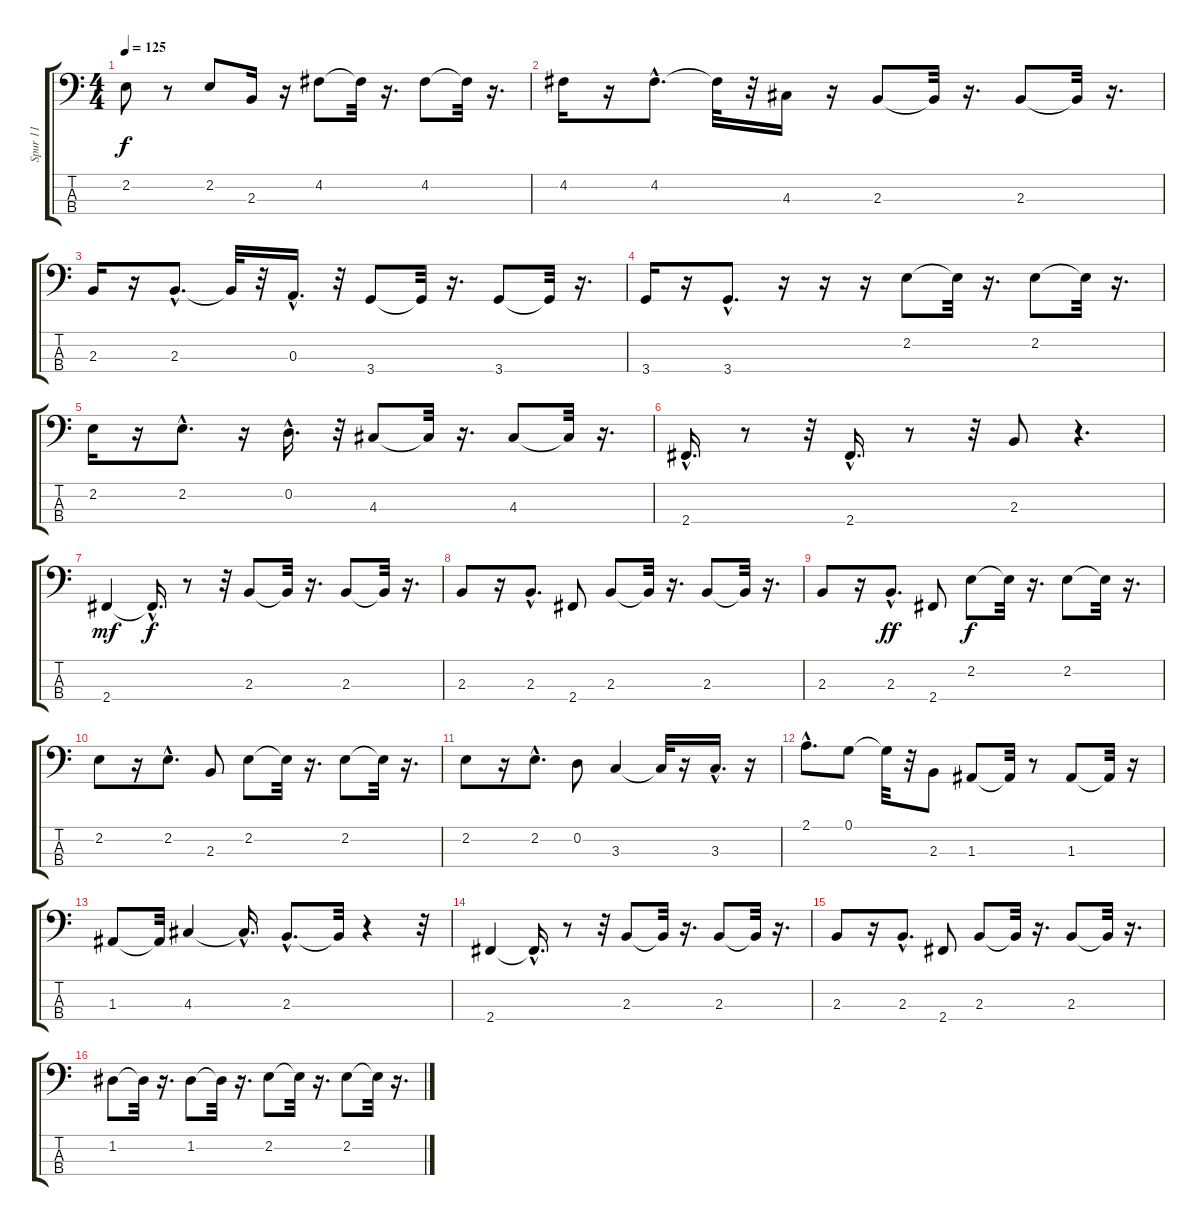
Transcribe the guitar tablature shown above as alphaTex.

\track ("Spur 11" "Spur 11") {instrument electricbassfinger}
\staff {score tabs}
\tuning (G2 D2 A1 E1) {hide}
\ts (4 4)
\tempo 125
\clef f4
\ks c
2.2.8{dy f} r.8 2.2.8 2.3.16 r.16 4.2.8 4.2{t}.32 r.16{d} 4.2.8 4.2{t}.32 r.16{d} |
4.2.16 r.16 4.2{hac}.8{d} 4.2{t}.32 r.32 4.3.16 r.16 2.3.8 2.3{t}.32 r.16{d} 2.3.8 2.3{t}.32 r.16{d} |
2.3.16 r.16 2.3{hac}.8{d} 2.3{t}.32 r.32 0.3{hac}.16{d} r.32 3.4.8 3.4{t}.32 r.16{d} 3.4.8 3.4{t}.32 r.16{d} |
3.4.16 r.16 3.4{hac}.8{d} r.16 r.16 r.16 2.2.8 2.2{t}.32 r.16{d} 2.2.8 2.2{t}.32 r.16{d} |
2.2.16 r.16 2.2{hac}.8{d} r.16 0.2{hac}.16{d} r.32 4.3.8 4.3{t}.32 r.16{d} 4.3.8 4.3{t}.32 r.16{d} |
2.4{hac}.16{d} r.8 r.32 2.4{hac}.16{d} r.8 r.32 2.3.8 r.4{d} |
2.4.4{dy mf} 2.4{hac t}.16{d dy f} r.8 r.32 2.3.8 2.3{t}.32 r.16{d} 2.3.8 2.3{t}.32 r.16{d} |
2.3.8 r.16 2.3{hac}.8{d} 2.4.8 2.3.8 2.3{t}.32 r.16{d} 2.3.8 2.3{t}.32 r.16{d} |
2.3.8 r.16 2.3{hac}.8{d dy ff} 2.4.8 2.2.8{dy f} 2.2{t}.32 r.16{d} 2.2.8 2.2{t}.32 r.16{d} |
2.2.8 r.16 2.2{hac}.8{d} 2.3.8 2.2.8 2.2{t}.32 r.16{d} 2.2.8 2.2{t}.32 r.16{d} |
2.2.8 r.16 2.2{hac}.8{d} 0.2.8 3.3.4 3.3{t}.32 r.16 3.3{hac}.16{d} r.16 |
2.1{hac}.8{d} 0.1.8 0.1{t}.32 r.32 2.3.8 1.3.8 1.3{t}.32 r.8 1.3.8 1.3{t}.32 r.16 |
1.3.8 1.3{t}.32 4.3.4 4.3{hac t}.16{d} 2.3{hac}.8{d} 2.3{t}.32 r.4 r.32 |
2.4.4 2.4{hac t}.16{d} r.8 r.32 2.3.8 2.3{t}.32 r.16{d} 2.3.8 2.3{t}.32 r.16{d} |
2.3.8 r.16 2.3{hac}.8{d} 2.4.8 2.3.8 2.3{t}.32 r.16{d} 2.3.8 2.3{t}.32 r.16{d} |
1.2.8 1.2{t}.32 r.16{d} 1.2.8 1.2{t}.32 r.16{d} 2.2.8 2.2{t}.32 r.16{d} 2.2.8 2.2{t}.32 r.16{d}
